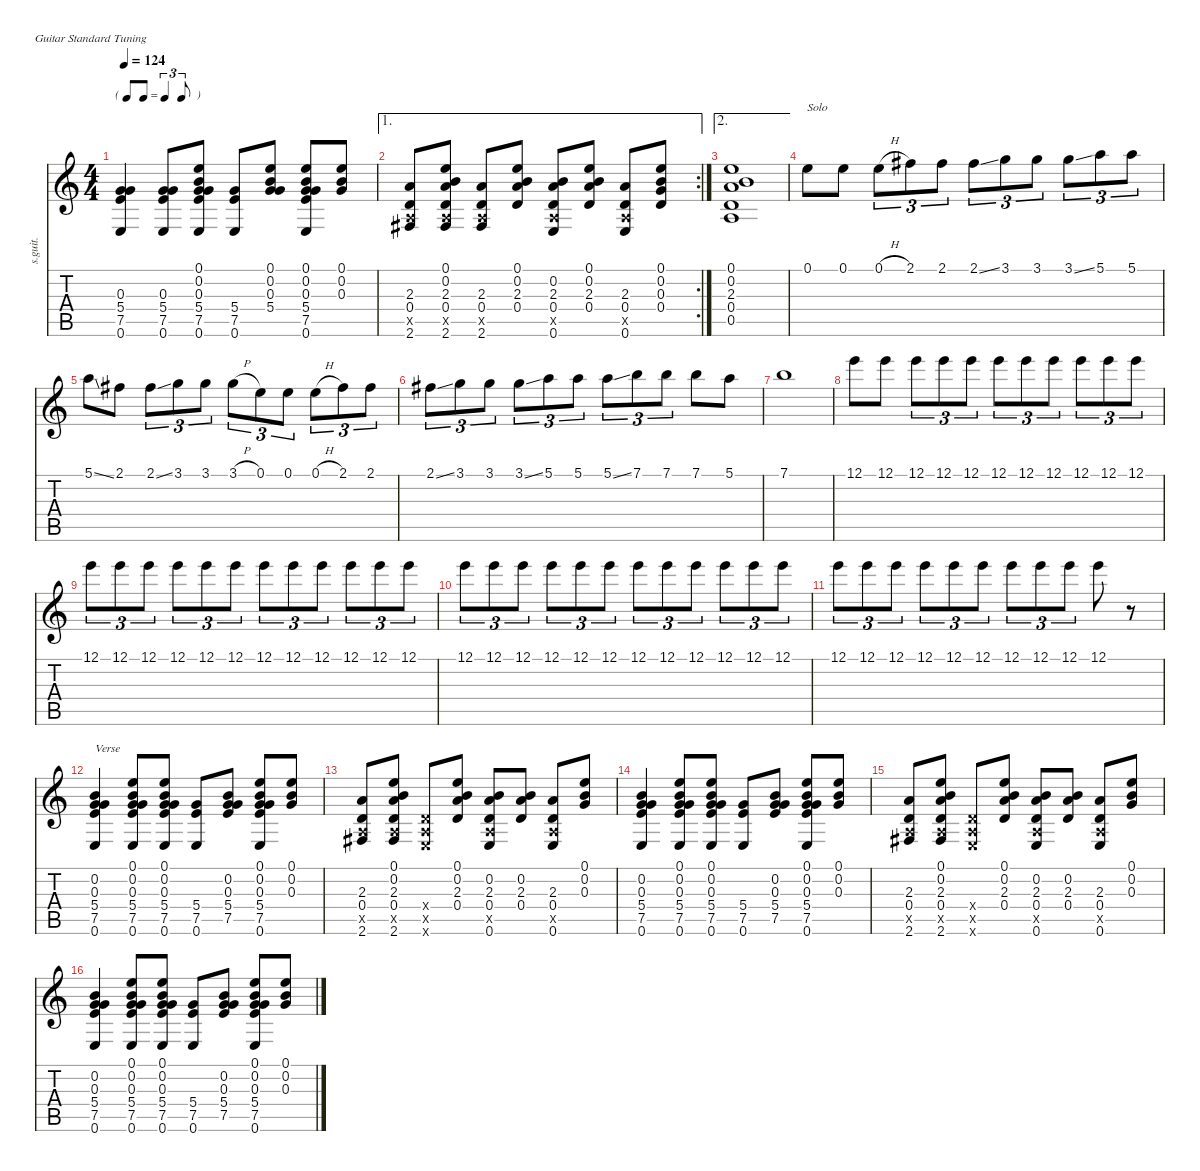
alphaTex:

\defaultSystemsLayout 4
\hideDynamics
\bracketExtendMode nobrackets
\track ("Guitarra 1" "s.guit.") {instrument acousticguitarsteel}
\staff {score tabs}
\tuning (E4 B3 G3 D3 A2 E2)
\ts (4 4)
\tf triplet8th
\tempo 124
\clef g2
\ks c
(0.3 5.4 7.5 0.6).4{dy f beam Up} (0.3 5.4 7.5 0.6).8{beam Up} (0.1 0.2 0.3 5.4 7.5 0.6).8{beam Up} (5.4 7.5 0.6).8{beam Up} (0.1 0.2 0.3 5.4).8{beam Up} (0.1 0.2 0.3 5.4 7.5 0.6).8{beam Up} (0.1 0.2 0.3).8{beam Up} |
\ae 1
\rc 2
(2.3 0.4 0.5{x} 2.6{acc #}).8{beam Up} (0.1 0.2 2.3 0.4 0.5{x} 2.6{acc #}).8{beam Up} (2.3 0.4 0.5{x} 2.6{acc #}).8{beam Up} (0.1 0.2 2.3 0.4).8{beam Up} (0.2 2.3 0.4 0.5{x} 0.6).8{beam Up} (0.1 0.2 2.3 0.4).8{beam Up} (2.3 0.4 0.5{x} 0.6).8{beam Up} (0.1 0.2 0.3 0.4).8{beam Up} |
\ae 2
(0.1 0.2 2.3 0.4 0.5).1{beam Up} |
0.1.8{txt "Solo" beam Down} 0.1.8{beam Down} 0.1{h}.8{tu (3 2) beam Down} 2.1{acc #}.8{tu (3 2) beam Down} 2.1{acc #}.8{tu (3 2) beam Down} 2.1{ss acc #}.8{tu (3 2) beam Down} 3.1.8{tu (3 2) beam Down} 3.1.8{tu (3 2) beam Down} 3.1{ss}.8{tu (3 2) beam Down} 5.1.8{tu (3 2) beam Down} 5.1.8{tu (3 2) beam Down} |
5.1{ss}.8{beam Down} 2.1{acc #}.8{beam Down} 2.1{ss acc #}.8{tu (3 2) beam Down} 3.1.8{tu (3 2) beam Down} 3.1.8{tu (3 2) beam Down} 3.1{h}.8{tu (3 2) beam Down} 0.1.8{tu (3 2) beam Down} 0.1.8{tu (3 2) beam Down} 0.1{h}.8{tu (3 2) beam Down} 2.1{acc #}.8{tu (3 2) beam Down} 2.1{acc #}.8{tu (3 2) beam Down} |
2.1{ss acc #}.8{tu (3 2) beam Down} 3.1.8{tu (3 2) beam Down} 3.1.8{tu (3 2) beam Down} 3.1{ss}.8{tu (3 2) beam Down} 5.1.8{tu (3 2) beam Down} 5.1.8{tu (3 2) beam Down} 5.1{ss}.8{tu (3 2) beam Down} 7.1.8{tu (3 2) beam Down} 7.1.8{tu (3 2) beam Down} 7.1.8{beam Down} 5.1.8{beam Down} |
7.1.1{beam Down} |
12.1.8{beam Down} 12.1.8{beam Down} 12.1.8{tu (3 2) beam Down} 12.1.8{tu (3 2) beam Down} 12.1.8{tu (3 2) beam Down} 12.1.8{tu (3 2) beam Down} 12.1.8{tu (3 2) beam Down} 12.1.8{tu (3 2) beam Down} 12.1.8{tu (3 2) beam Down} 12.1.8{tu (3 2) beam Down} 12.1.8{tu (3 2) beam Down} |
12.1.8{tu (3 2) beam Down} 12.1.8{tu (3 2) beam Down} 12.1.8{tu (3 2) beam Down} 12.1.8{tu (3 2) beam Down} 12.1.8{tu (3 2) beam Down} 12.1.8{tu (3 2) beam Down} 12.1.8{tu (3 2) beam Down} 12.1.8{tu (3 2) beam Down} 12.1.8{tu (3 2) beam Down} 12.1.8{tu (3 2) beam Down} 12.1.8{tu (3 2) beam Down} 12.1.8{tu (3 2) beam Down} |
12.1.8{tu (3 2) beam Down} 12.1.8{tu (3 2) beam Down} 12.1.8{tu (3 2) beam Down} 12.1.8{tu (3 2) beam Down} 12.1.8{tu (3 2) beam Down} 12.1.8{tu (3 2) beam Down} 12.1.8{tu (3 2) beam Down} 12.1.8{tu (3 2) beam Down} 12.1.8{tu (3 2) beam Down} 12.1.8{tu (3 2) beam Down} 12.1.8{tu (3 2) beam Down} 12.1.8{tu (3 2) beam Down} |
12.1.8{tu (3 2) beam Down} 12.1.8{tu (3 2) beam Down} 12.1.8{tu (3 2) beam Down} 12.1.8{tu (3 2) beam Down} 12.1.8{tu (3 2) beam Down} 12.1.8{tu (3 2) beam Down} 12.1.8{tu (3 2) beam Down} 12.1.8{tu (3 2) beam Down} 12.1.8{tu (3 2) beam Down} 12.1.8{beam Down} r.8{beam Down} |
(0.2 0.3 5.4 7.5 0.6).4{txt "Verse" beam Up} (0.1 0.2 0.3 5.4 7.5 0.6).8{beam Up} (0.1 0.2 0.3 5.4 7.5 0.6).8{beam Up} (5.4 7.5 0.6).8{beam Up} (0.2 0.3 5.4 7.5).8{beam Up} (0.1 0.2 0.3 5.4 7.5 0.6).8{beam Up} (0.1 0.2 0.3).8{beam Up} |
(2.3 0.4 0.5{x} 2.6{acc #}).8{beam Up} (0.1 0.2 2.3 0.4 0.5{x} 2.6{acc #}).8{beam Up} (0.4{x} 0.5{x} 0.6{x}).8{beam Up} (0.1 0.2 2.3 0.4).8{beam Up} (0.2 2.3 0.4 0.5{x} 0.6).8{beam Up} (0.2 2.3 0.4).8{beam Up} (2.3 0.4 0.5{x} 0.6).8{beam Up} (0.1 0.2 0.3).8{beam Up} |
(0.2 0.3 5.4 7.5 0.6).4{beam Up} (0.1 0.2 0.3 5.4 7.5 0.6).8{beam Up} (0.1 0.2 0.3 5.4 7.5 0.6).8{beam Up} (5.4 7.5 0.6).8{beam Up} (0.2 0.3 5.4 7.5).8{beam Up} (0.1 0.2 0.3 5.4 7.5 0.6).8{beam Up} (0.1 0.2 0.3).8{beam Up} |
(2.3 0.4 0.5{x} 2.6{acc #}).8{beam Up} (0.1 0.2 2.3 0.4 0.5{x} 2.6{acc #}).8{beam Up} (0.4{x} 0.5{x} 0.6{x}).8{beam Up} (0.1 0.2 2.3 0.4).8{beam Up} (0.2 2.3 0.4 0.5{x} 0.6).8{beam Up} (0.2 2.3 0.4).8{beam Up} (2.3 0.4 0.5{x} 0.6).8{beam Up} (0.1 0.2 0.3).8{beam Up} |
(0.2 0.3 5.4 7.5 0.6).4{beam Up} (0.1 0.2 0.3 5.4 7.5 0.6).8{beam Up} (0.1 0.2 0.3 5.4 7.5 0.6).8{beam Up} (5.4 7.5 0.6).8{beam Up} (0.2 0.3 5.4 7.5).8{beam Up} (0.1 0.2 0.3 5.4 7.5 0.6).8{beam Up} (0.1 0.2 0.3).8{beam Up}
